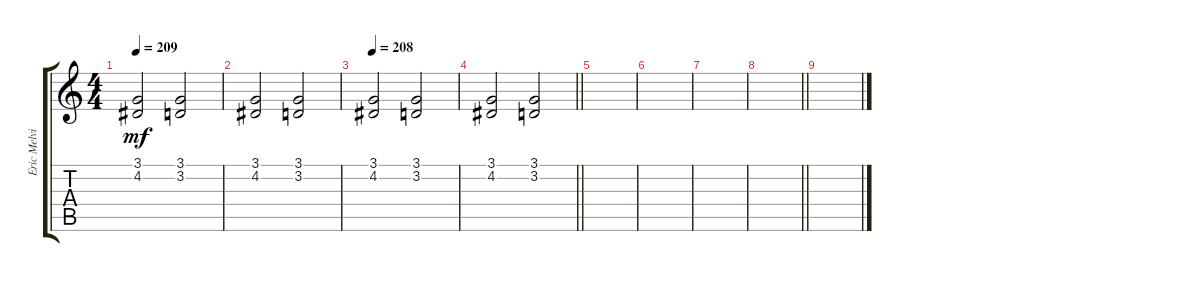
\track ("Eric Melvin" "Eric Melvi") {instrument tenorsax}
\staff {score tabs}
\tuning (E4 B3 G3 D3 A2 E2) {hide}
\ts (4 4)
\tempo 209
\clef g2
\ks c
(3.1 4.2).2{dy mf} (3.1 3.2).2 |
(3.1 4.2).2 (3.1 3.2).2 |
\tempo 208
(3.1 4.2).2 (3.1 3.2).2 |
\barLineRight lightlight
(3.1 4.2).2 (3.1 3.2).2 |
\section ("" "")
|
|
|
\barLineRight lightlight
|
\section ("" "")
